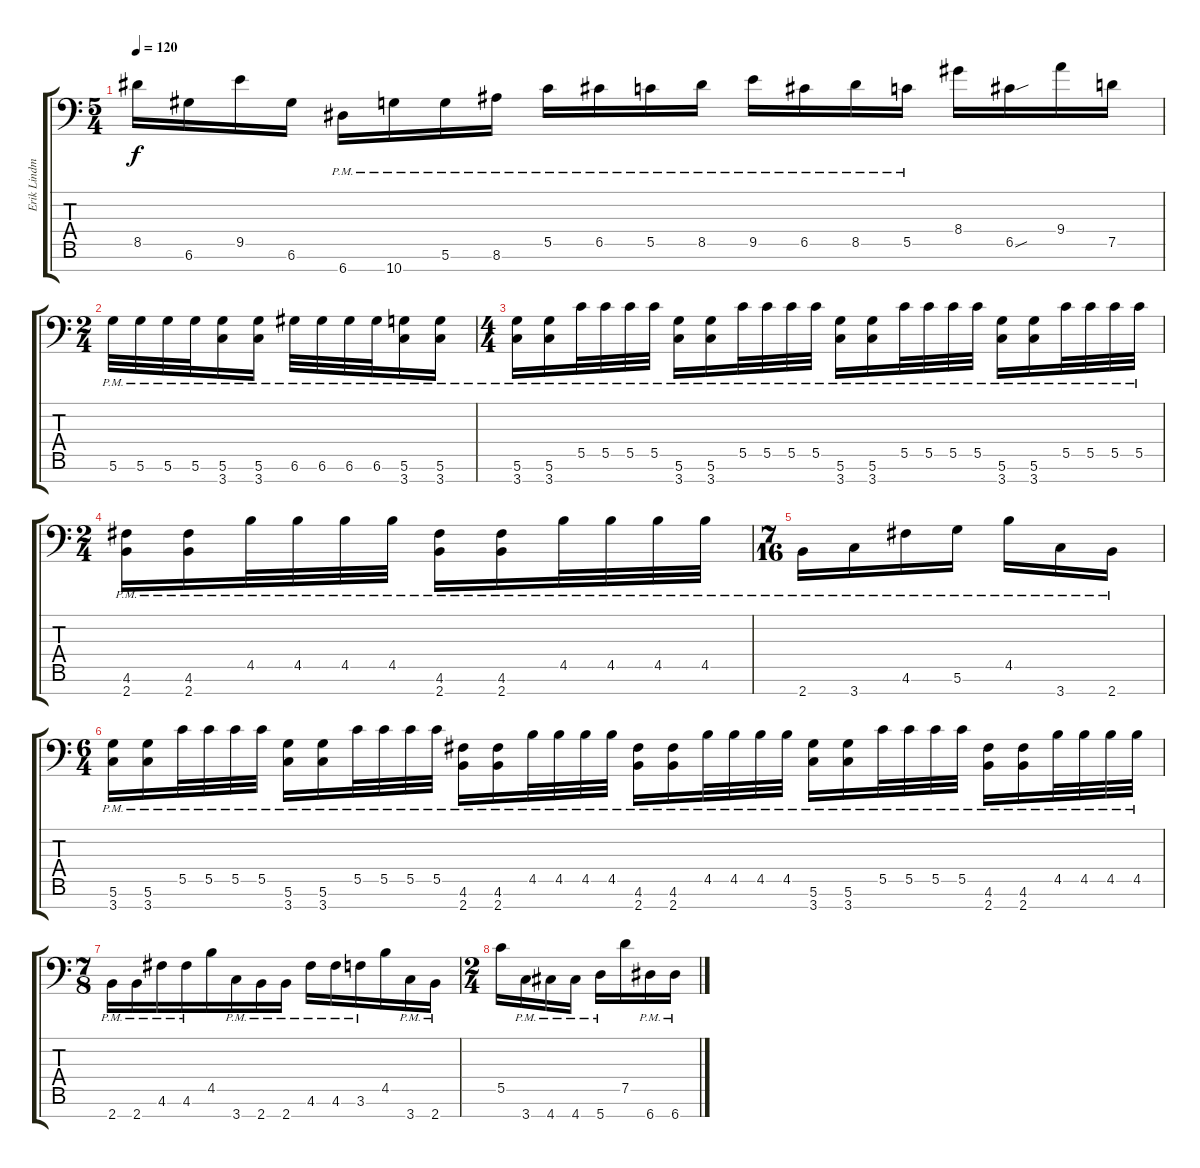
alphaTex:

\track ("Erik Lindmark" "Erik Lindm") {instrument distortionguitar}
\staff {score tabs}
\tuning (D4 A3 F3 C3 G2 D2 A1) {hide}
\ts (5 4)
\tempo 120
\clef f4
\ks c
8.5.16{dy f} 6.6.16 9.5.16 6.6.16 6.7{pm}.16 10.7{pm}.16 5.6{pm}.16 8.6{pm}.16 5.5{pm}.16 6.5{pm}.16 5.5{pm}.16 8.5{pm}.16 9.5{pm}.16 6.5{pm}.16 8.5{pm}.16 5.5{pm}.16 8.4.16 6.5{sou}.16 9.4.16 7.5.16 |
\ts (2 4)
5.6{pm}.32 5.6{pm}.32 5.6{pm}.32 5.6{pm}.32 (5.6{pm} 3.7{pm}).16 (5.6{pm} 3.7{pm}).16 6.6{pm}.32 6.6{pm}.32 6.6{pm}.32 6.6{pm}.32 (5.6{pm} 3.7{pm}).16 (5.6{pm} 3.7{pm}).16 |
\ts (4 4)
(5.6{pm} 3.7{pm}).16 (5.6{pm} 3.7{pm}).16 5.5{pm}.32 5.5{pm}.32 5.5{pm}.32 5.5{pm}.32 (5.6{pm} 3.7{pm}).16 (5.6{pm} 3.7{pm}).16 5.5{pm}.32 5.5{pm}.32 5.5{pm}.32 5.5{pm}.32 (5.6{pm} 3.7{pm}).16 (5.6{pm} 3.7{pm}).16 5.5{pm}.32 5.5{pm}.32 5.5{pm}.32 5.5{pm}.32 (5.6{pm} 3.7{pm}).16 (5.6{pm} 3.7{pm}).16 5.5{pm}.32 5.5{pm}.32 5.5{pm}.32 5.5{pm}.32 |
\ts (2 4)
(4.6{pm} 2.7{pm}).16 (4.6{pm} 2.7{pm}).16 4.5{pm}.32 4.5{pm}.32 4.5{pm}.32 4.5{pm}.32 (4.6{pm} 2.7{pm}).16 (4.6{pm} 2.7{pm}).16 4.5{pm}.32 4.5{pm}.32 4.5{pm}.32 4.5{pm}.32 |
\ts (7 16)
2.7{pm}.16 3.7{pm}.16 4.6{pm}.16 5.6{pm}.16 4.5{pm}.16 3.7{pm}.16 2.7{pm}.16 |
\ts (6 4)
(5.6{pm} 3.7{pm}).16 (5.6{pm} 3.7{pm}).16 5.5{pm}.32 5.5{pm}.32 5.5{pm}.32 5.5{pm}.32 (5.6{pm} 3.7{pm}).16 (5.6{pm} 3.7{pm}).16 5.5{pm}.32 5.5{pm}.32 5.5{pm}.32 5.5{pm}.32 (4.6{pm} 2.7{pm}).16 (4.6{pm} 2.7{pm}).16 4.5{pm}.32 4.5{pm}.32 4.5{pm}.32 4.5{pm}.32 (4.6{pm} 2.7{pm}).16 (4.6{pm} 2.7{pm}).16 4.5{pm}.32 4.5{pm}.32 4.5{pm}.32 4.5{pm}.32 (5.6{pm} 3.7{pm}).16 (5.6{pm} 3.7{pm}).16 5.5{pm}.32 5.5{pm}.32 5.5{pm}.32 5.5{pm}.32 (4.6{pm} 2.7{pm}).16 (4.6{pm} 2.7{pm}).16 4.5{pm}.32 4.5{pm}.32 4.5{pm}.32 4.5{pm}.32 |
\ts (7 8)
2.7{pm}.16 2.7{pm}.16 4.6{pm}.16 4.6{pm}.16 4.5.16 3.7{pm}.16 2.7{pm}.16 2.7{pm}.16 4.6{pm}.16 4.6{pm}.16 3.6{pm}.16 4.5.16 3.7{pm}.16 2.7{pm}.16 |
\ts (2 4)
5.5.16 3.7{pm}.16 4.7{pm}.16 4.7{pm}.16 5.7{pm}.16 7.5.16 6.7{pm}.16 6.7{pm}.16
